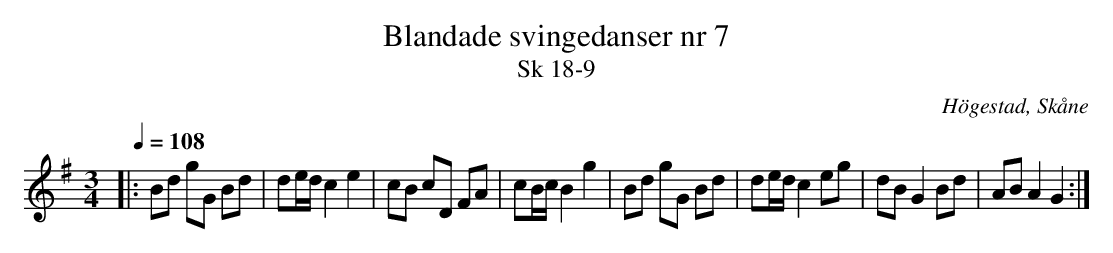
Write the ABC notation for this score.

X:1
T:Blandade svingedanser nr 7
T:Sk 18-9
O:Högestad, Skåne
M:3/4
L:1/8
Q:1/4=108
K:G
|: Bd gG Bd | de/d/ c2 e2 | cB cD FA | cB/c/ B2 g2 | Bd gG Bd | de/d/ c2 eg | dB G2 Bd | AB A2 G2 :|
